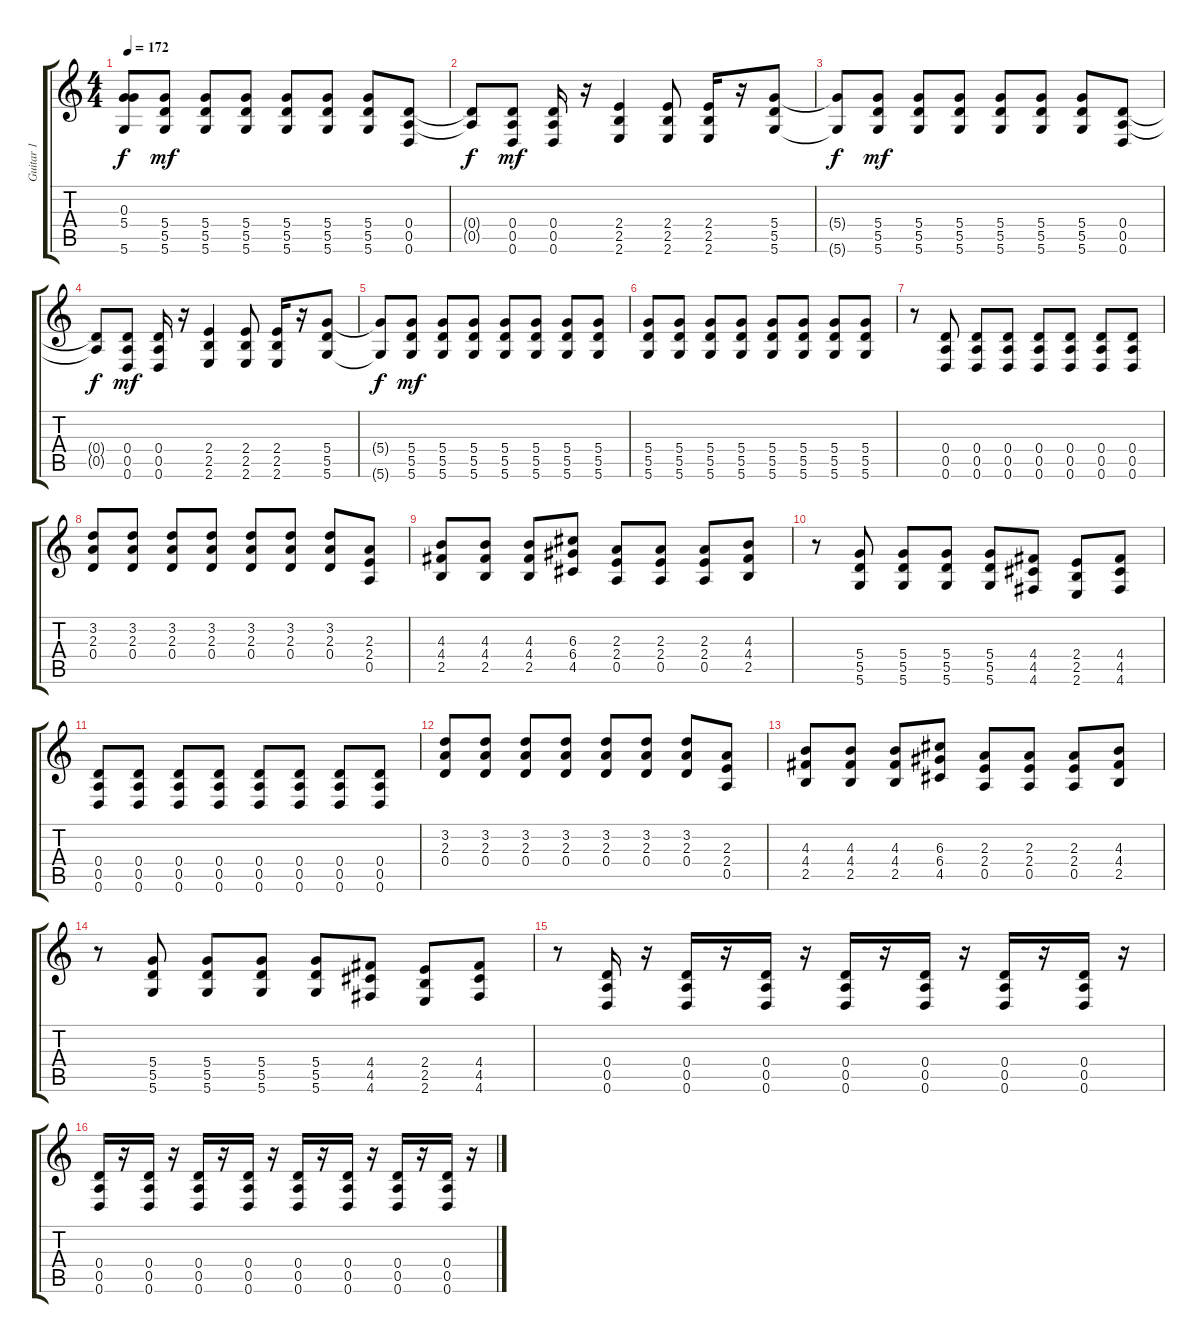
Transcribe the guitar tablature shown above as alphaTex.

\track ("Guitar 1" "Guitar 1") {instrument distortionguitar}
\staff {score tabs}
\tuning (E4 B3 G3 D3 A2 D2) {hide}
\ts (4 4)
\tempo 172
\clef g2
\ks c
(0.3 5.4{t} 5.6{t}).8{dy f} (5.4 5.5 5.6).8{dy mf} (5.4 5.5 5.6).8 (5.4 5.5 5.6).8 (5.4 5.5 5.6).8 (5.4 5.5 5.6).8 (5.4 5.5 5.6).8 (0.4 0.5 0.6).8 |
(0.4{t} 0.5{t}).8{dy f} (0.4 0.5 0.6).8{dy mf} (0.4 0.5 0.6).16 r.16 (2.4 2.5 2.6).4 (2.4 2.5 2.6).8 (2.4 2.5 2.6).16 r.16 (5.4 5.5 5.6).8 |
(5.4{t} 5.6{t}).8{dy f} (5.4 5.5 5.6).8{dy mf} (5.4 5.5 5.6).8 (5.4 5.5 5.6).8 (5.4 5.5 5.6).8 (5.4 5.5 5.6).8 (5.4 5.5 5.6).8 (0.4 0.5 0.6).8 |
(0.4{t} 0.5{t}).8{dy f} (0.4 0.5 0.6).8{dy mf} (0.4 0.5 0.6).16 r.16 (2.4 2.5 2.6).4 (2.4 2.5 2.6).8 (2.4 2.5 2.6).16 r.16 (5.4 5.5 5.6).8 |
(5.4{t} 5.6{t}).8{dy f} (5.4 5.5 5.6).8{dy mf} (5.4 5.5 5.6).8 (5.4 5.5 5.6).8 (5.4 5.5 5.6).8 (5.4 5.5 5.6).8 (5.4 5.5 5.6).8 (5.4 5.5 5.6).8 |
(5.4 5.5 5.6).8 (5.4 5.5 5.6).8 (5.4 5.5 5.6).8 (5.4 5.5 5.6).8 (5.4 5.5 5.6).8 (5.4 5.5 5.6).8 (5.4 5.5 5.6).8 (5.4 5.5 5.6).8 |
r.8 (0.4 0.5 0.6).8 (0.4 0.5 0.6).8 (0.4 0.5 0.6).8 (0.4 0.5 0.6).8 (0.4 0.5 0.6).8 (0.4 0.5 0.6).8 (0.4 0.5 0.6).8 |
(3.2 2.3 0.4).8 (3.2 2.3 0.4).8 (3.2 2.3 0.4).8 (3.2 2.3 0.4).8 (3.2 2.3 0.4).8 (3.2 2.3 0.4).8 (3.2 2.3 0.4).8 (2.3 2.4 0.5).8 |
(4.3 4.4 2.5).8 (4.3 4.4 2.5).8 (4.3 4.4 2.5).8 (6.3 6.4 4.5).8 (2.3 2.4 0.5).8 (2.3 2.4 0.5).8 (2.3 2.4 0.5).8 (4.3 4.4 2.5).8 |
r.8 (5.4 5.5 5.6).8 (5.4 5.5 5.6).8 (5.4 5.5 5.6).8 (5.4 5.5 5.6).8 (4.4 4.5 4.6).8 (2.4 2.5 2.6).8 (4.4 4.5 4.6).8 |
(0.4 0.5 0.6).8 (0.4 0.5 0.6).8 (0.4 0.5 0.6).8 (0.4 0.5 0.6).8 (0.4 0.5 0.6).8 (0.4 0.5 0.6).8 (0.4 0.5 0.6).8 (0.4 0.5 0.6).8 |
(3.2 2.3 0.4).8 (3.2 2.3 0.4).8 (3.2 2.3 0.4).8 (3.2 2.3 0.4).8 (3.2 2.3 0.4).8 (3.2 2.3 0.4).8 (3.2 2.3 0.4).8 (2.3 2.4 0.5).8 |
(4.3 4.4 2.5).8 (4.3 4.4 2.5).8 (4.3 4.4 2.5).8 (6.3 6.4 4.5).8 (2.3 2.4 0.5).8 (2.3 2.4 0.5).8 (2.3 2.4 0.5).8 (4.3 4.4 2.5).8 |
r.8 (5.4 5.5 5.6).8 (5.4 5.5 5.6).8 (5.4 5.5 5.6).8 (5.4 5.5 5.6).8 (4.4 4.5 4.6).8 (2.4 2.5 2.6).8 (4.4 4.5 4.6).8 |
r.8 (0.4 0.5 0.6).16 r.16 (0.4 0.5 0.6).16 r.16 (0.4 0.5 0.6).16 r.16 (0.4 0.5 0.6).16 r.16 (0.4 0.5 0.6).16 r.16 (0.4 0.5 0.6).16 r.16 (0.4 0.5 0.6).16 r.16 |
(0.4 0.5 0.6).16 r.16 (0.4 0.5 0.6).16 r.16 (0.4 0.5 0.6).16 r.16 (0.4 0.5 0.6).16 r.16 (0.4 0.5 0.6).16 r.16 (0.4 0.5 0.6).16 r.16 (0.4 0.5 0.6).16 r.16 (0.4 0.5 0.6).16 r.16
